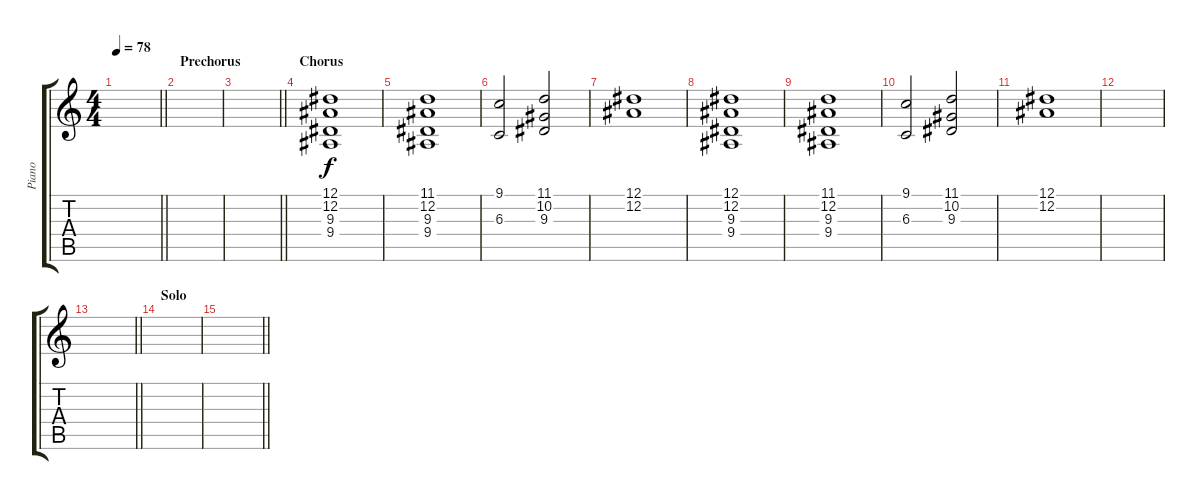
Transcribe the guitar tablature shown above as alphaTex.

\track ("Piano" "Piano") {instrument acousticgrandpiano}
\staff {score tabs}
\tuning (Eb4 Bb3 Gb3 Db3 Ab2 Eb2) {hide}
\ts (4 4)
\tempo 78
\clef g2
\barLineRight lightlight
\ks c
|
\section ("" "Prechorus")
|
\barLineRight lightlight
|
\section ("" "Chorus")
(12.1 12.2 9.3 9.4).1{volume 6 instrument stringensemble1} |
(11.1 12.2 9.3 9.4).1 |
(9.1 6.3).2 (11.1 10.2 9.3).2 |
(12.1 12.2).1{volume 3} |
(12.1 12.2 9.3 9.4).1{volume 6} |
(11.1 12.2 9.3 9.4).1 |
(9.1 6.3).2 (11.1 10.2 9.3).2 |
(12.1 12.2).1{volume 3} |
|
\barLineRight lightlight
|
\section ("" "Solo")
|
\barLineRight lightlight
